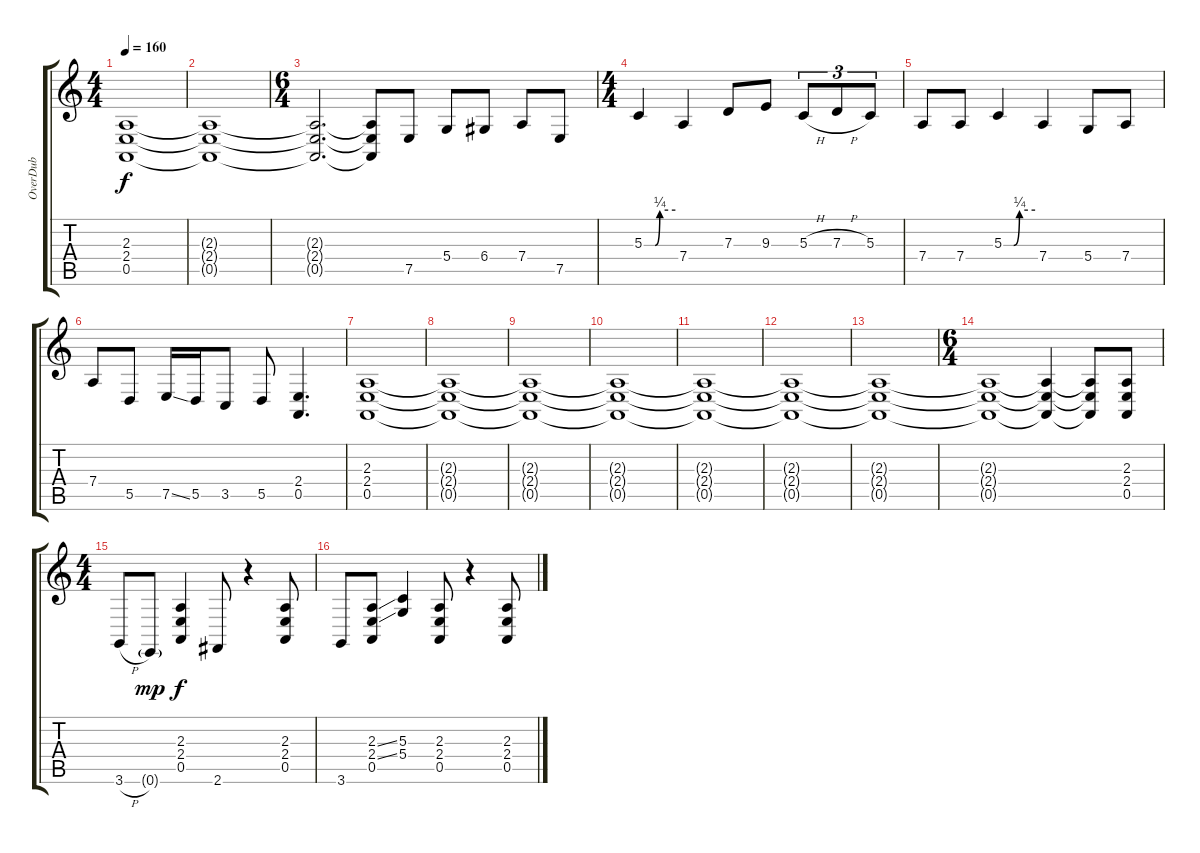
\track ("OverDub" "OverDub") {instrument lead1square}
\staff {score tabs}
\tuning (E4 B3 G3 D3 A2 E2) {hide}
\ts (4 4)
\tempo 160
\clef g2
\ks c
(2.3{t} 2.4{t} 0.5{t}).1{dy f} |
(2.3{t} 2.4{t} 0.5{t}).1 |
\ts (6 4)
(2.3{t} 2.4{t} 0.5{t}).2{d} (2.3{t} 2.4{t} 0.5{t}).8 7.5.8{volume 11 instrument lead1square} 5.4.8 6.4.8 7.4.8 7.5.8 |
\ts (4 4)
5.3{be (custom 0 0 10 0 21 0 30 1 60 1)}.4 7.4.4 7.3.8 9.3.8 5.3{h}.8{tu (3 2)} 7.3{h}.8{tu (3 2)} 5.3.8{tu (3 2)} |
7.4.8 7.4.8 5.3{be (custom 0 0 19 0 30 1 60 1)}.4 7.4.4 5.4.8 7.4.8 |
7.4.8 5.5.8 7.5{ss}.16 5.5.16 3.5.8 5.5.8 (2.4 0.5).4{d} |
(2.3 2.4 0.5).1 |
(2.3{t} 2.4{t} 0.5{t}).1 |
(2.3{t} 2.4{t} 0.5{t}).1 |
(2.3{t} 2.4{t} 0.5{t}).1 |
(2.3{t} 2.4{t} 0.5{t}).1 |
(2.3{t} 2.4{t} 0.5{t}).1 |
(2.3{t} 2.4{t} 0.5{t}).1 |
\ts (6 4)
(2.3{t} 2.4{t} 0.5{t}).1 (2.3{t} 2.4{t} 0.5{t}).4 (2.3{t} 2.4{t} 0.5{t}).8 (2.3 2.4 0.5).8{volume 11 instrument lead1square} |
\ts (4 4)
3.6{h}.8 0.6{g}.8{dy mp} (2.3 2.4 0.5).4{dy f} 2.6.8 r.4 (2.3 2.4 0.5).8 |
3.6.8 (2.3{ss} 2.4{ss} 0.5).8 (5.3 5.4).4 (2.3 2.4 0.5).8 r.4 (2.3 2.4 0.5).8
